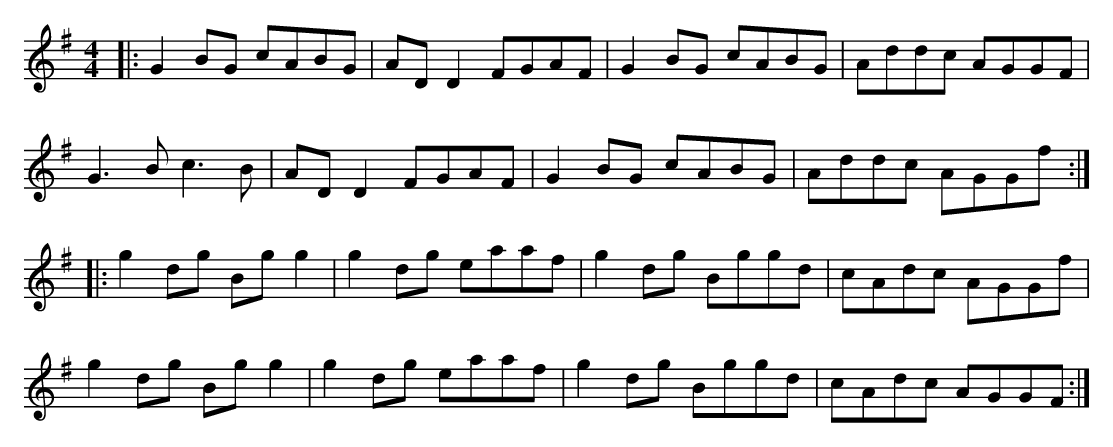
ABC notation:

X:1
M:4/4
K:G
|:G2 BG cABG|AD D2 FGAF|G2 BG cABG|Addc AGGF|
G3B c3B|AD D2 FGAF|G2 BG cABG|Addc AGGf:|
|:g2 dg Bg g2|g2 dg eaaf|g2 dg Bggd|cAdc AGGf|
g2 dg Bg g2|g2 dg eaaf|g2 dg Bggd|cAdc AGGF:|
